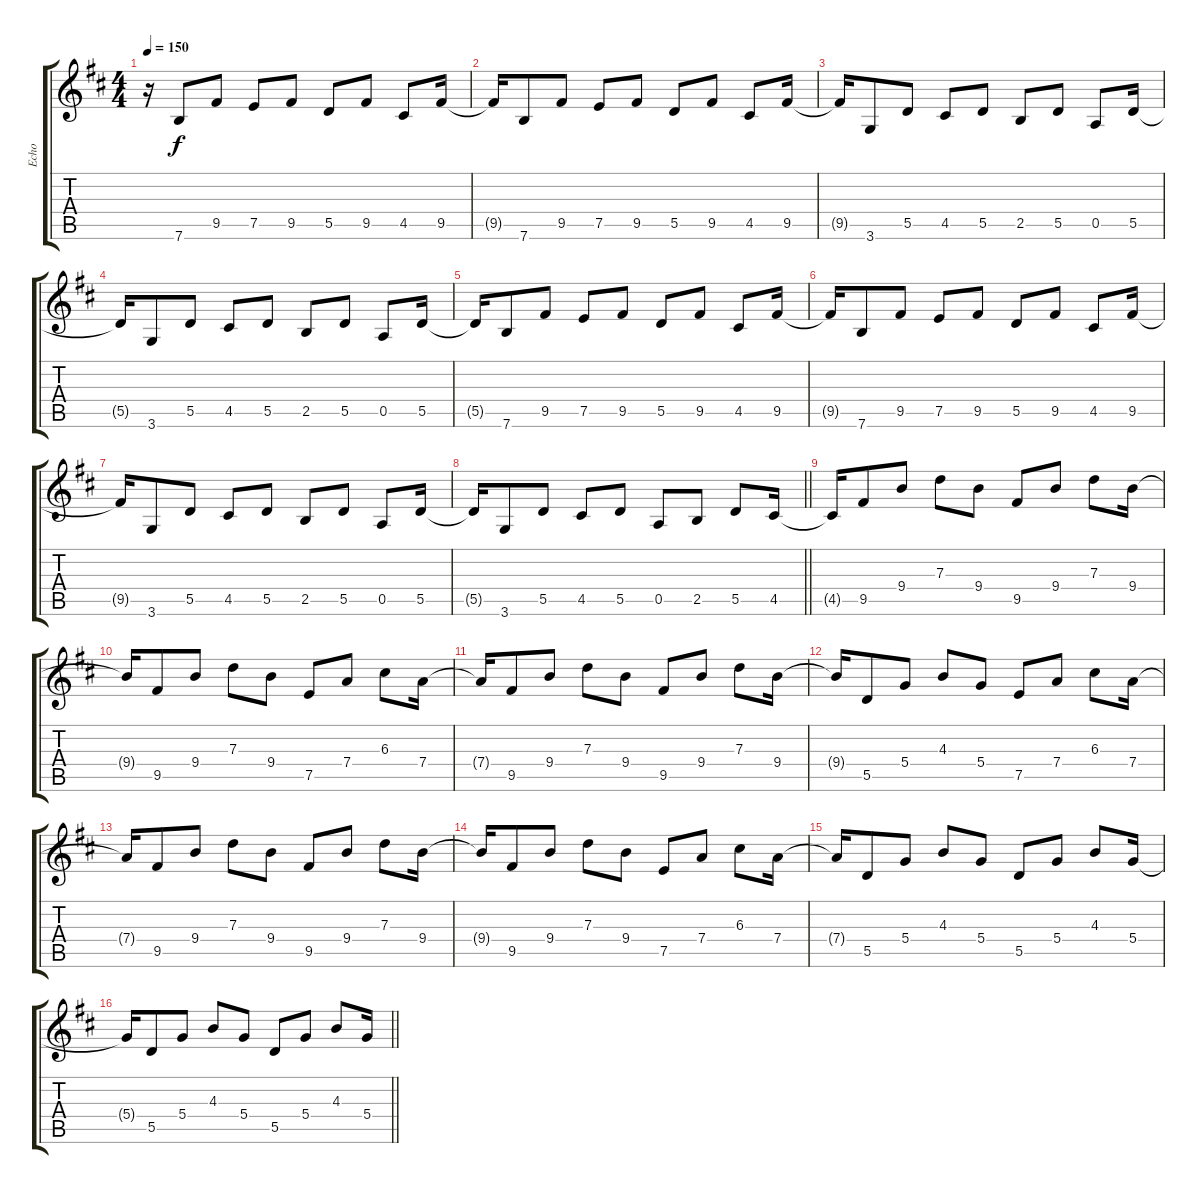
\track ("Echo" "Echo") {instrument electricguitarmuted}
\staff {score tabs}
\tuning (E4 B3 G3 D3 A2 E2) {hide}
\ts (4 4)
\tempo 150
\clef g2
\ks d
r.16{dy f instrument electricguitarmuted} 7.6.8 9.5.8 7.5.8 9.5.8 5.5.8 9.5.8 4.5.8 9.5.16 |
9.5{t}.16 7.6.8 9.5.8 7.5.8 9.5.8 5.5.8 9.5.8 4.5.8 9.5.16 |
9.5{t}.16 3.6.8 5.5.8 4.5.8 5.5.8 2.5.8 5.5.8 0.5.8 5.5.16 |
5.5{t}.16 3.6.8 5.5.8 4.5.8 5.5.8 2.5.8 5.5.8 0.5.8 5.5.16 |
5.5{t}.16 7.6.8 9.5.8 7.5.8 9.5.8 5.5.8 9.5.8 4.5.8 9.5.16 |
9.5{t}.16 7.6.8 9.5.8 7.5.8 9.5.8 5.5.8 9.5.8 4.5.8 9.5.16 |
9.5{t}.16 3.6.8 5.5.8 4.5.8 5.5.8 2.5.8 5.5.8 0.5.8 5.5.16 |
\barLineRight lightlight
5.5{t}.16 3.6.8 5.5.8 4.5.8 5.5.8 0.5.8 2.5.8 5.5.8 4.5.16 |
4.5{t}.16 9.5.8 9.4.8 7.3.8 9.4.8 9.5.8 9.4.8 7.3.8 9.4.16 |
9.4{t}.16 9.5.8 9.4.8 7.3.8 9.4.8 7.5.8 7.4.8 6.3.8 7.4.16 |
7.4{t}.16 9.5.8 9.4.8 7.3.8 9.4.8 9.5.8 9.4.8 7.3.8 9.4.16 |
9.4{t}.16 5.5.8 5.4.8 4.3.8 5.4.8 7.5.8 7.4.8 6.3.8 7.4.16 |
7.4{t}.16 9.5.8 9.4.8 7.3.8 9.4.8 9.5.8 9.4.8 7.3.8 9.4.16 |
9.4{t}.16 9.5.8 9.4.8 7.3.8 9.4.8 7.5.8 7.4.8 6.3.8 7.4.16 |
7.4{t}.16 5.5.8 5.4.8 4.3.8 5.4.8 5.5.8 5.4.8 4.3.8 5.4.16 |
\barLineRight lightlight
5.4{t}.16 5.5.8 5.4.8 4.3.8 5.4.8 5.5.8 5.4.8 4.3.8 5.4.16
